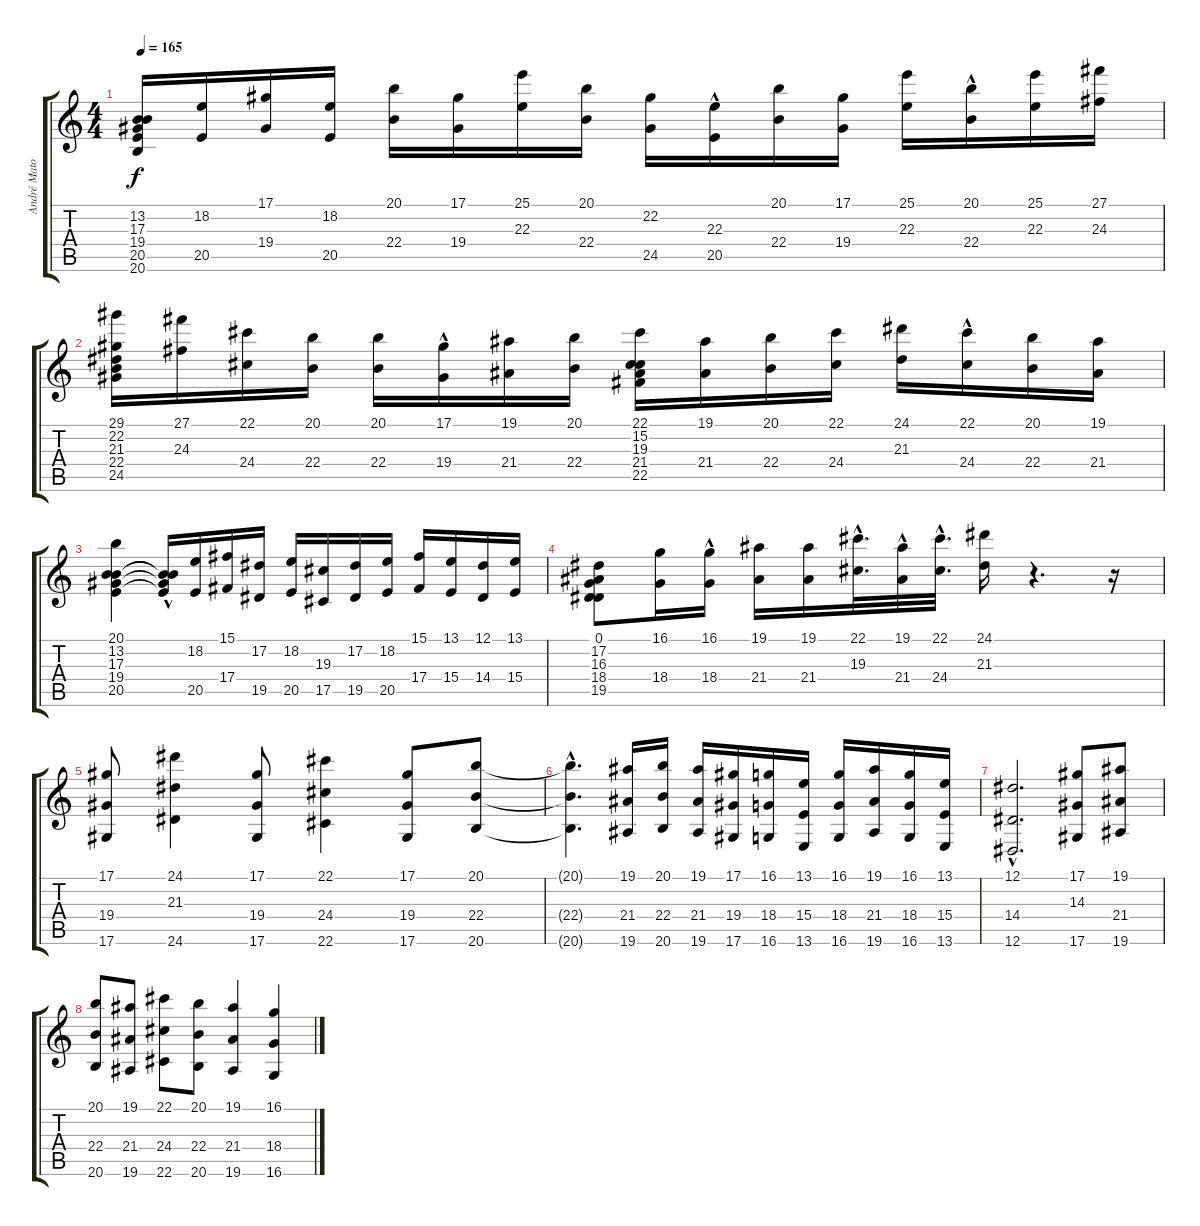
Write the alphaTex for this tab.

\track ("André Matos (Teclado)" "André Mato") {instrument stringensemble1}
\staff {score tabs}
\tuning (Eb4 Bb3 Gb3 Db3 Ab2 Eb2) {hide}
\ts (4 4)
\tempo 165
\clef g2
\ks c
(13.2 17.3 19.4 20.5 20.6).16{dy f} (18.2 20.5).16 (17.1 19.4).16 (18.2 20.5).16 (20.1 22.4).16 (17.1 19.4).16 (25.1 22.3).16 (20.1 22.4).16 (22.2 24.5).16 (22.3 20.5{hac}).16 (20.1 22.4).16 (17.1 19.4).16 (25.1 22.3).16 (20.1 22.4{hac}).16 (25.1 22.3).16 (27.1 24.3).16 |
(29.1 22.2 21.3 22.4 24.5).16 (27.1 24.3).16 (22.1 24.4).16 (20.1 22.4).16 (20.1 22.4).16 (17.1 19.4{hac}).16 (19.1 21.4).16 (20.1 22.4).16 (22.1 15.2 19.3 21.4 22.5).16 (19.1 21.4).16 (20.1 22.4).16 (22.1 24.4).16 (24.1 21.3).16 (22.1 24.4{hac}).16 (20.1 22.4).16 (19.1 21.4).16 |
(20.1 13.2 17.3 19.4 20.5).4 (13.2{hac t} 17.3{hac t} 19.4{hac t} 20.5{t}).16 (18.2 20.5).16 (15.1 17.4).16 (17.2 19.5).16 (18.2 20.5).16 (19.3 17.5).16 (17.2 19.5).16 (18.2 20.5).16 (15.1 17.4).16 (13.1 15.4).16 (12.1 14.4).16 (13.1 15.4).16 |
(0.1 17.2 16.3 18.4 19.5).8 (16.1 18.4).16 (16.1 18.4{hac}).16 (19.1 21.4).16 (19.1 21.4).16 (22.1{hac} 19.3{hac}).32{d} (19.1{hac} 21.4{hac}).32 (22.1{hac} 24.4{hac}).32{d} (24.1 21.3).16 r.4{d} r.16 |
(17.1 19.4 17.6).8 (24.1 21.3 24.6).4 (17.1 19.4 17.6).8 (22.1 24.4 22.6).4 (17.1 19.4 17.6).8 (20.1 22.4 20.6).8 |
(20.1{hac t} 22.4{hac t} 20.6{hac t}).4{d} (19.1 21.4 19.6).16 (20.1 22.4 20.6).16 (19.1 21.4 19.6).16 (17.1 19.4 17.6).16 (16.1 18.4 16.6).16 (13.1 15.4 13.6).16 (16.1 18.4 16.6).16 (19.1 21.4 19.6).16 (16.1 18.4 16.6).16 (13.1 15.4 13.6).16 |
(12.1{hac} 14.4{hac} 12.6{hac}).2{d} (17.1 14.3 17.6).8 (19.1 21.4 19.6).8 |
(20.1 22.4 20.6).8 (19.1 21.4 19.6).8 (22.1 24.4 22.6).8 (20.1 22.4 20.6).8 (19.1 21.4 19.6).4 (16.1 18.4 16.6).4
